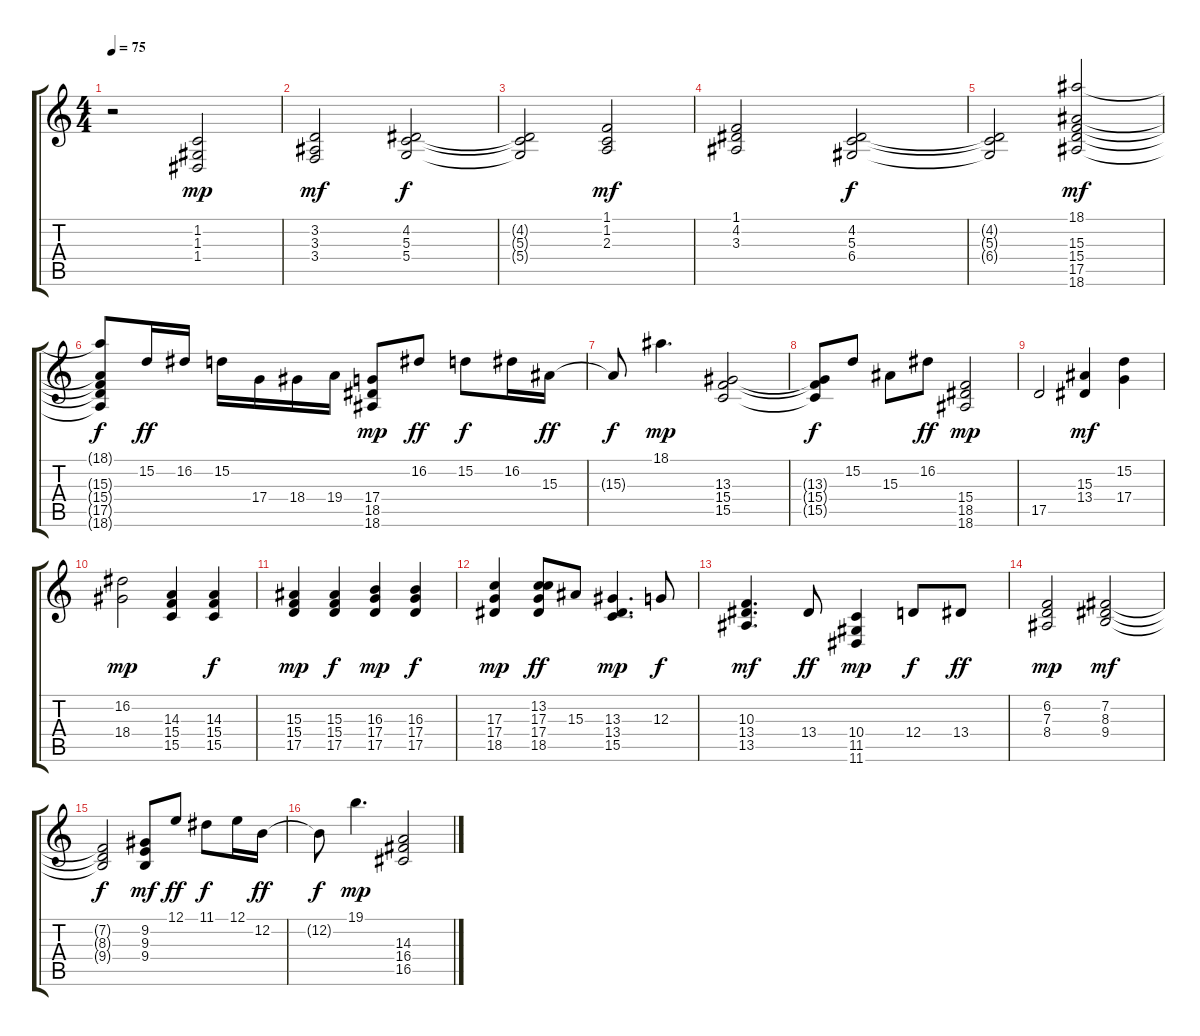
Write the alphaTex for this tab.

\track "" {instrument stringensemble1}
\staff {score tabs}
\tuning (E4 B3 G3 D3 A2 E2) {hide}
\ts (4 4)
\tempo 75
\clef g2
\ks c
r.2{dy mp} (1.2 1.3 1.4).2 |
(3.2 3.3 3.4).2{dy mf} (4.2 5.3 5.4).2{dy f} |
(4.2{t} 5.3{t} 5.4{t}).2 (1.1 1.2 2.3).2{dy mf} |
(1.1 4.2 3.3).2 (4.2 5.3 6.4).2{dy f} |
(4.2{t} 5.3{t} 6.4{t}).2 (18.1 15.3 15.4 17.5 18.6).2{dy mf} |
(18.1{t} 15.3{t} 15.4{t} 17.5{t} 18.6{t}).8{dy f} 15.2.16{dy ff} 16.2.16 15.2.16 17.4.16 18.4.16 19.4.16 (17.4 18.5 18.6).8{dy mp} 16.2.8{dy ff} 15.2.8{dy f} 16.2.16 15.3.16{dy ff} |
15.3{t}.8{dy f} 18.1.4{d dy mp} (13.3 15.4 15.5).2 |
(13.3{t} 15.4{t} 15.5{t}).8{dy f} 15.2.8 15.3.8 16.2.8{dy ff} (15.4 18.5 18.6).2{dy mp} |
17.5.2 (15.3 13.4).4{dy mf} (15.2 17.4).4 |
(16.2 18.4).2{dy mp} (14.3 15.4 15.5).4 (14.3 15.4 15.5).4{dy f} |
(15.3 15.4 17.5).4{dy mp} (15.3 15.4 17.5).4{dy f} (16.3 17.4 17.5).4{dy mp} (16.3 17.4 17.5).4{dy f} |
(17.3 17.4 18.5).4{dy mp} (13.2 17.3 17.4 18.5).8{dy ff} 15.3.8 (13.3 13.4 15.5).4{d dy mp} 12.3.8{dy f} |
(10.3 13.4 13.5).4{d dy mf} 13.4.8{dy ff} (10.4 11.5 11.6).4{dy mp} 12.4.8{dy f} 13.4.8{dy ff} |
(6.2 7.3 8.4).2{dy mp} (7.2 8.3 9.4).2{dy mf} |
(7.2{t} 8.3{t} 9.4{t}).2{dy f} (9.2 9.3 9.4).8{dy mf} 12.1.8{dy ff} 11.1.8{dy f} 12.1.16 12.2.16{dy ff} |
12.2{t}.8{dy f} 19.1.4{d dy mp} (14.3 16.4 16.5).2
